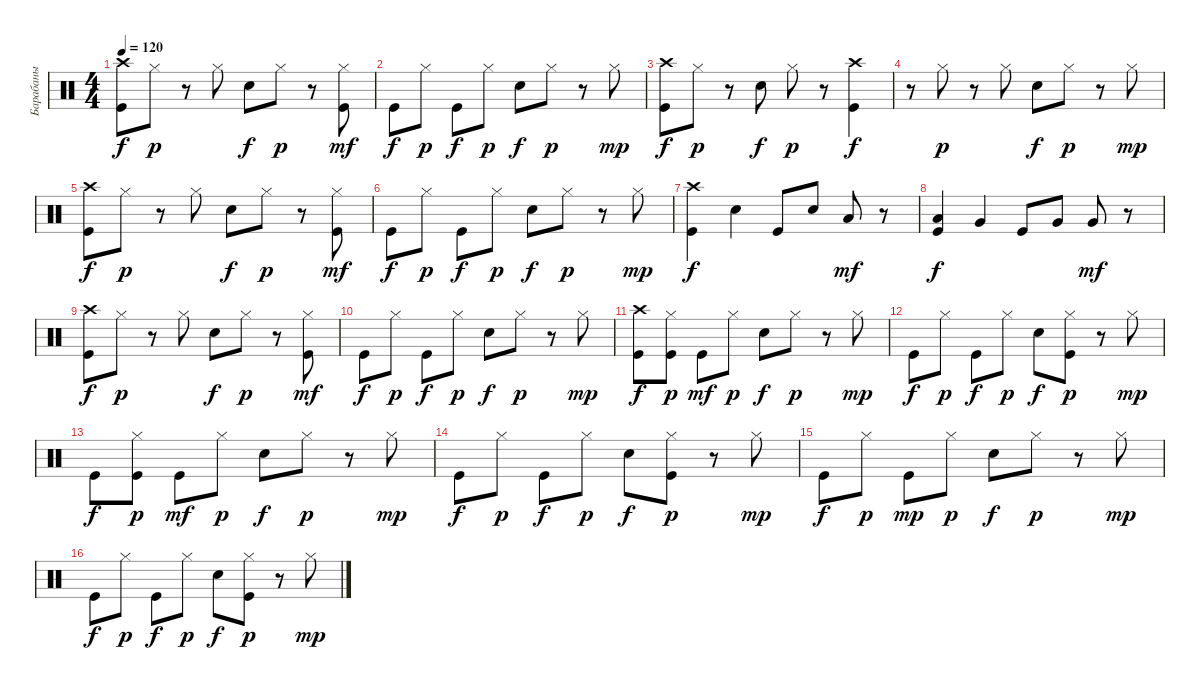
\track ("Барабаны" "Барабаны") {instrument percussion}
\staff {score}
\articulation defaults
\ts (4 4)
\tempo 120
\clef neutral
\ks c
("Crash high (hit)" "Kick (hit)").8{dy f} "Hi-Hat (closed)".8{dy p} r.8 "Hi-Hat (closed)".8 "Snare (hit) 2".8{dy f} "Hi-Hat (closed)".8{dy p} r.8 ("Hi-Hat (closed)" "Kick (hit)").8{dy mf} |
"Kick (hit)".8{dy f} "Hi-Hat (closed)".8{dy p} "Kick (hit)".8{dy f} "Hi-Hat (closed)".8{dy p} "Snare (hit) 2".8{dy f} "Hi-Hat (closed)".8{dy p} r.8 "Hi-Hat (closed)".8{dy mp} |
("Crash high (hit)" "Kick (hit)").8{dy f} "Hi-Hat (closed)".8{dy p} r.8 "Snare (hit) 2".8{dy f} "Hi-Hat (closed)".8{dy p} r.8 ("Crash high (hit)" "Kick (hit)").4{dy f} |
r.8 "Hi-Hat (closed)".8{dy p} r.8 "Hi-Hat (closed)".8 "Snare (hit) 2".8{dy f} "Hi-Hat (closed)".8{dy p} r.8 "Hi-Hat (closed)".8{dy mp} |
("Crash high (hit)" "Kick (hit)").8{dy f} "Hi-Hat (closed)".8{dy p} r.8 "Hi-Hat (closed)".8 "Snare (hit) 2".8{dy f} "Hi-Hat (closed)".8{dy p} r.8 ("Hi-Hat (closed)" "Kick (hit)").8{dy mf} |
"Kick (hit)".8{dy f} "Hi-Hat (closed)".8{dy p} "Kick (hit)".8{dy f} "Hi-Hat (closed)".8{dy p} "Snare (hit) 2".8{dy f} "Hi-Hat (closed)".8{dy p} r.8 "Hi-Hat (closed)".8{dy mp} |
("Crash high (hit)" "Kick (hit)").4{dy f} "Electric Snare (hit)".4 "Kick (hit)".8 "Electric Snare (hit)".8 "Low Tom (hit)".8{dy mf} r.8 |
("Kick (hit)" "Low Tom (hit)").4{dy f} "Very Low Tom (hit)".4 "Kick (hit)".8 "Very Low Tom (hit)".8 "Very Low Tom (hit)".8{dy mf} r.8 |
("Crash high (hit)" "Kick (hit)").8{dy f} "Hi-Hat (closed)".8{dy p} r.8 "Hi-Hat (closed)".8 "Snare (hit) 2".8{dy f} "Hi-Hat (closed)".8{dy p} r.8 ("Hi-Hat (closed)" "Kick (hit)").8{dy mf} |
"Kick (hit)".8{dy f} "Hi-Hat (closed)".8{dy p} "Kick (hit)".8{dy f} "Hi-Hat (closed)".8{dy p} "Snare (hit) 2".8{dy f} "Hi-Hat (closed)".8{dy p} r.8 "Hi-Hat (closed)".8{dy mp} |
("Kick (hit)" "Crash high (hit)").8{dy f} ("Kick (hit)" "Hi-Hat (closed)").8{dy p} "Kick (hit)".8{dy mf} "Hi-Hat (closed)".8{dy p} "Snare (hit) 2".8{dy f} "Hi-Hat (closed)".8{dy p} r.8 "Hi-Hat (closed)".8{dy mp} |
"Kick (hit)".8{dy f} "Hi-Hat (closed)".8{dy p} "Kick (hit)".8{dy f} "Hi-Hat (closed)".8{dy p} "Snare (hit) 2".8{dy f} ("Kick (hit)" "Hi-Hat (closed)").8{dy p} r.8 "Hi-Hat (closed)".8{dy mp} |
"Kick (hit)".8{dy f} ("Kick (hit)" "Hi-Hat (closed)").8{dy p} "Kick (hit)".8{dy mf} "Hi-Hat (closed)".8{dy p} "Snare (hit) 2".8{dy f} "Hi-Hat (closed)".8{dy p} r.8 "Hi-Hat (closed)".8{dy mp} |
"Kick (hit)".8{dy f} "Hi-Hat (closed)".8{dy p} "Kick (hit)".8{dy f} "Hi-Hat (closed)".8{dy p} "Snare (hit) 2".8{dy f} ("Kick (hit)" "Hi-Hat (closed)").8{dy p} r.8 "Hi-Hat (closed)".8{dy mp} |
"Kick (hit)".8{dy f} "Hi-Hat (closed)".8{dy p} "Kick (hit)".8{dy mp} "Hi-Hat (closed)".8{dy p} "Snare (hit) 2".8{dy f} "Hi-Hat (closed)".8{dy p} r.8 "Hi-Hat (closed)".8{dy mp} |
"Kick (hit)".8{dy f} "Hi-Hat (closed)".8{dy p} "Kick (hit)".8{dy f} "Hi-Hat (closed)".8{dy p} "Snare (hit) 2".8{dy f} ("Kick (hit)" "Hi-Hat (closed)").8{dy p} r.8 "Hi-Hat (closed)".8{dy mp}
